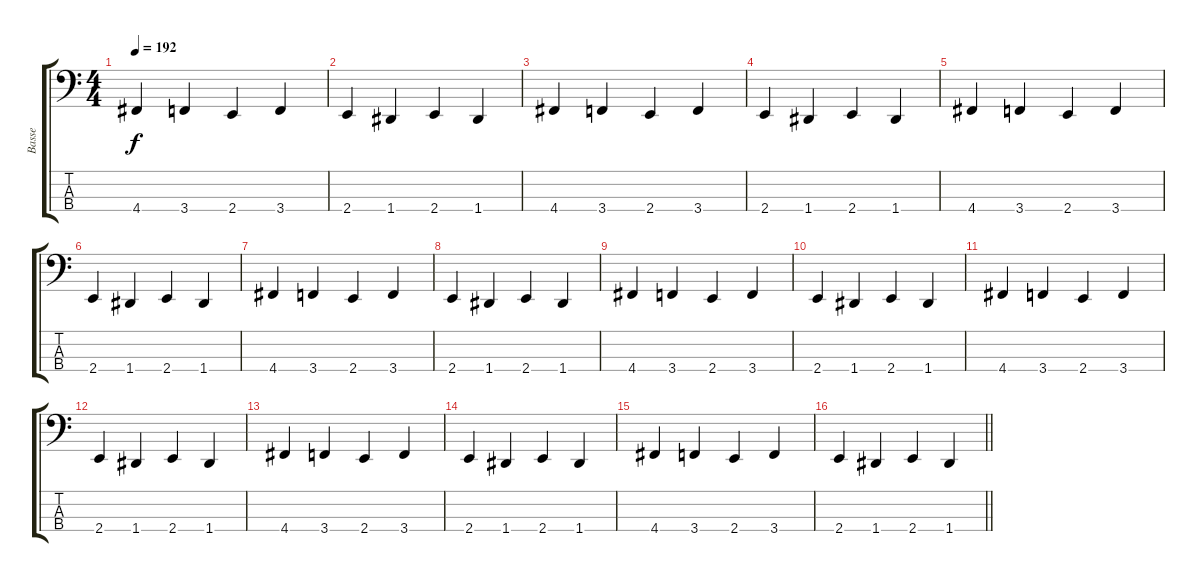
\track ("Basse" "Basse") {instrument electricbassfinger}
\staff {score tabs}
\tuning (G2 D2 A1 D1) {hide}
\ts (4 4)
\tempo 192
\clef f4
\ks c
4.4.4{dy f} 3.4.4 2.4.4 3.4.4 |
2.4.4 1.4.4 2.4.4 1.4.4 |
4.4.4 3.4.4 2.4.4 3.4.4 |
2.4.4 1.4.4 2.4.4 1.4.4 |
4.4.4 3.4.4 2.4.4 3.4.4 |
2.4.4 1.4.4 2.4.4 1.4.4 |
4.4.4 3.4.4 2.4.4 3.4.4 |
2.4.4 1.4.4 2.4.4 1.4.4 |
4.4.4 3.4.4 2.4.4 3.4.4 |
2.4.4 1.4.4 2.4.4 1.4.4 |
4.4.4 3.4.4 2.4.4 3.4.4 |
2.4.4 1.4.4 2.4.4 1.4.4 |
4.4.4 3.4.4 2.4.4 3.4.4 |
2.4.4 1.4.4 2.4.4 1.4.4 |
4.4.4 3.4.4 2.4.4 3.4.4 |
\barLineRight lightlight
2.4.4 1.4.4 2.4.4 1.4.4
